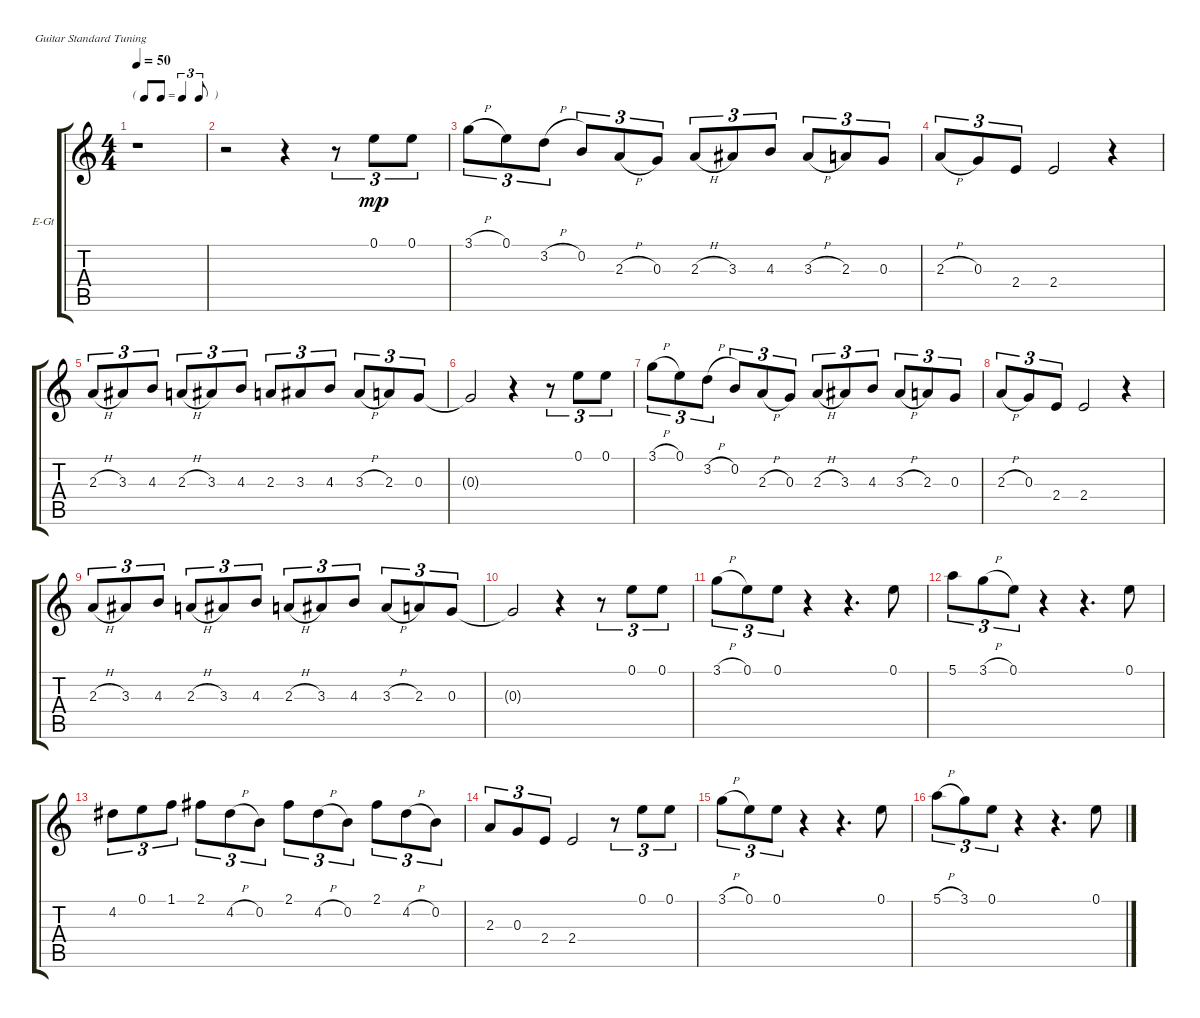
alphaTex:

\defaultSystemsLayout 4
\bracketExtendMode groupsimilarinstruments
\firstSystemTrackNameOrientation horizontal
\otherSystemsTrackNameOrientation horizontal
\track ("Electric Guitar" "E-Gt") {instrument overdrivenguitar}
\staff {score tabs}
\tuning (E4 B3 G3 D3 A2 E2)
\ts (4 4)
\tf triplet8th
\tempo 50
\clef g2
\scale
0.487395
\ks c
r.1{dy mp instrument overdrivenguitar} |
\scale
0.256303 r.2 r.4 r.8{tu (3 2)} 0.1.8{tu (3 2)} 0.1.8{tu (3 2)} |
\scale
0.256303 3.1{h}.8{tu (3 2)} 0.1.8{tu (3 2)} 3.2{h}.8{tu (3 2)} 0.2.8{tu (3 2)} 2.3{h}.8{tu (3 2)} 0.3.8{tu (3 2)} 2.3{h}.8{tu (3 2)} 3.3.8{tu (3 2)} 4.3.8{tu (3 2)} 3.3{h}.8{tu (3 2)} 2.3.8{tu (3 2)} 0.3.8{tu (3 2)} |
\scale
0.333333 2.3{h}.8{tu (3 2)} 0.3.8{tu (3 2)} 2.4.8{tu (3 2)} 2.4.2 r.4 |
\scale
0.333333 2.3{h}.8{tu (3 2)} 3.3.8{tu (3 2)} 4.3.8{tu (3 2)} 2.3{h}.8{tu (3 2)} 3.3.8{tu (3 2)} 4.3.8{tu (3 2)} 2.3.8{tu (3 2)} 3.3.8{tu (3 2)} 4.3.8{tu (3 2)} 3.3{h}.8{tu (3 2)} 2.3.8{tu (3 2)} 0.3.8{tu (3 2)} |
\scale
0.333333 0.3{t}.2 r.4 r.8{tu (3 2)} 0.1.8{tu (3 2)} 0.1.8{tu (3 2)} |
\scale
0.333333 3.1{h}.8{tu (3 2)} 0.1.8{tu (3 2)} 3.2{h}.8{tu (3 2)} 0.2.8{tu (3 2)} 2.3{h}.8{tu (3 2)} 0.3.8{tu (3 2)} 2.3{h}.8{tu (3 2)} 3.3.8{tu (3 2)} 4.3.8{tu (3 2)} 3.3{h}.8{tu (3 2)} 2.3.8{tu (3 2)} 0.3.8{tu (3 2)} |
\scale
0.333333 2.3{h}.8{tu (3 2)} 0.3.8{tu (3 2)} 2.4.8{tu (3 2)} 2.4.2 r.4 |
\scale
0.333333 2.3{h}.8{tu (3 2)} 3.3.8{tu (3 2)} 4.3.8{tu (3 2)} 2.3{h}.8{tu (3 2)} 3.3.8{tu (3 2)} 4.3.8{tu (3 2)} 2.3{h}.8{tu (3 2)} 3.3.8{tu (3 2)} 4.3.8{tu (3 2)} 3.3{h}.8{tu (3 2)} 2.3.8{tu (3 2)} 0.3.8{tu (3 2)} |
\scale
0.333333 0.3{t}.2 r.4 r.8{tu (3 2)} 0.1.8{tu (3 2)} 0.1.8{tu (3 2)} |
\scale
0.333333 3.1{h}.8{tu (3 2)} 0.1.8{tu (3 2)} 0.1.8{tu (3 2)} r.4 r.4{d} 0.1.8 |
\scale
0.333333 5.1.8{tu (3 2)} 3.1{h}.8{tu (3 2)} 0.1.8{tu (3 2)} r.4 r.4{d} 0.1.8 |
\scale
0.333333 4.2.8{tu (3 2)} 0.1.8{tu (3 2)} 1.1.8{tu (3 2)} 2.1.8{tu (3 2)} 4.2{h}.8{tu (3 2)} 0.2.8{tu (3 2)} 2.1.8{tu (3 2)} 4.2{h}.8{tu (3 2)} 0.2.8{tu (3 2)} 2.1.8{tu (3 2)} 4.2{h}.8{tu (3 2)} 0.2.8{tu (3 2)} |
\scale
0.333333 2.3.8{tu (3 2)} 0.3.8{tu (3 2)} 2.4.8{tu (3 2)} 2.4.2 r.8{tu (3 2)} 0.1.8{tu (3 2)} 0.1.8{tu (3 2)} |
\scale
0.333333 3.1{h}.8{tu (3 2)} 0.1.8{tu (3 2)} 0.1.8{tu (3 2)} r.4 r.4{d} 0.1.8 |
\scale
0.333333 5.1{h}.8{tu (3 2)} 3.1.8{tu (3 2)} 0.1.8{tu (3 2)} r.4 r.4{d} 0.1.8
